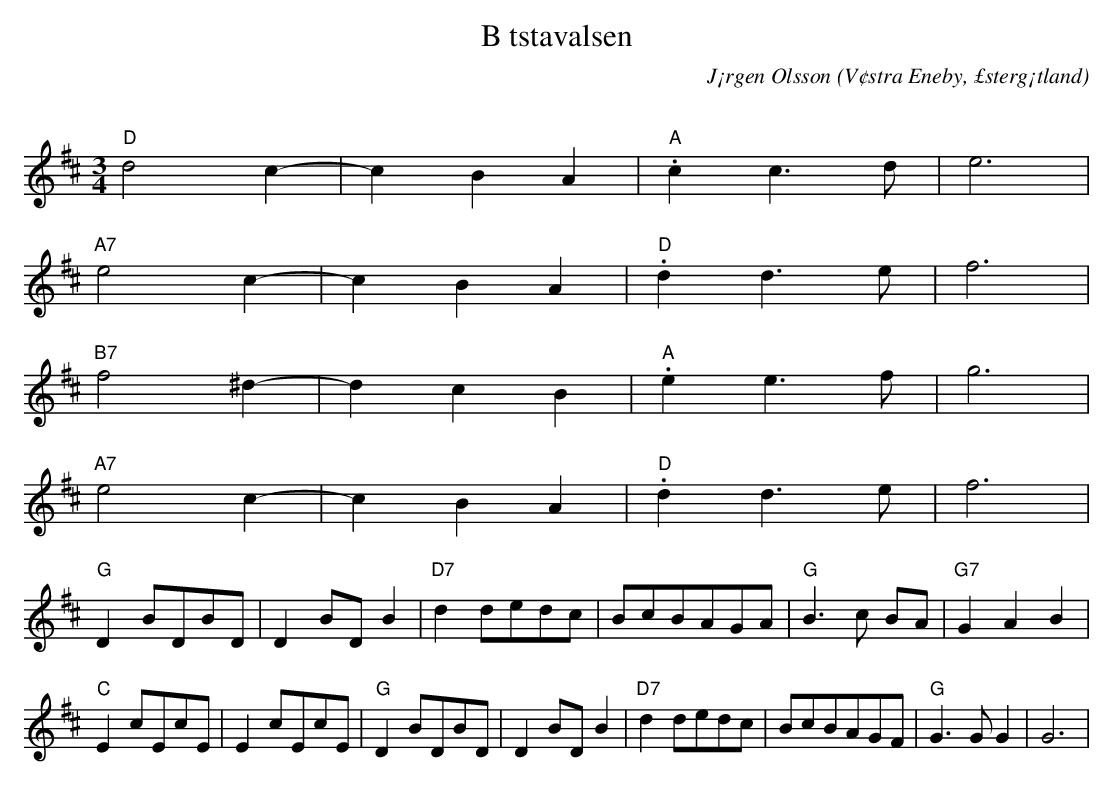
X:1
T:B tstavalsen
C:J¡rgen Olsson
O:V¢stra Eneby, £sterg¡tland
Q:160
M:3/4
L:1/8
K:D
"D"d4 c2-|c2B2A2 |"A".c2 c3 d|e6 |
"A7" e4 c2-|c2B2A2 |"D".d2 d3 e|f6 |
"B7"f4 ^d2-|d2c2B2 |"A".e2 e3 f|g6 |
"A7" e4 c2-|c2B2A2 |"D".d2 d3 e|f6 |
"G" D2 BDBD |D2 BD B2 |"D7"d2 dedc| BcBAGA|"G"B3 c BA|"G7" G2A2B2|
"C"E2 cEcE |E2 cEcE|"G" D2 BDBD |D2 BD B2 |"D7"d2 dedc| BcBAGF|"G" G3 G G2| G6 |
